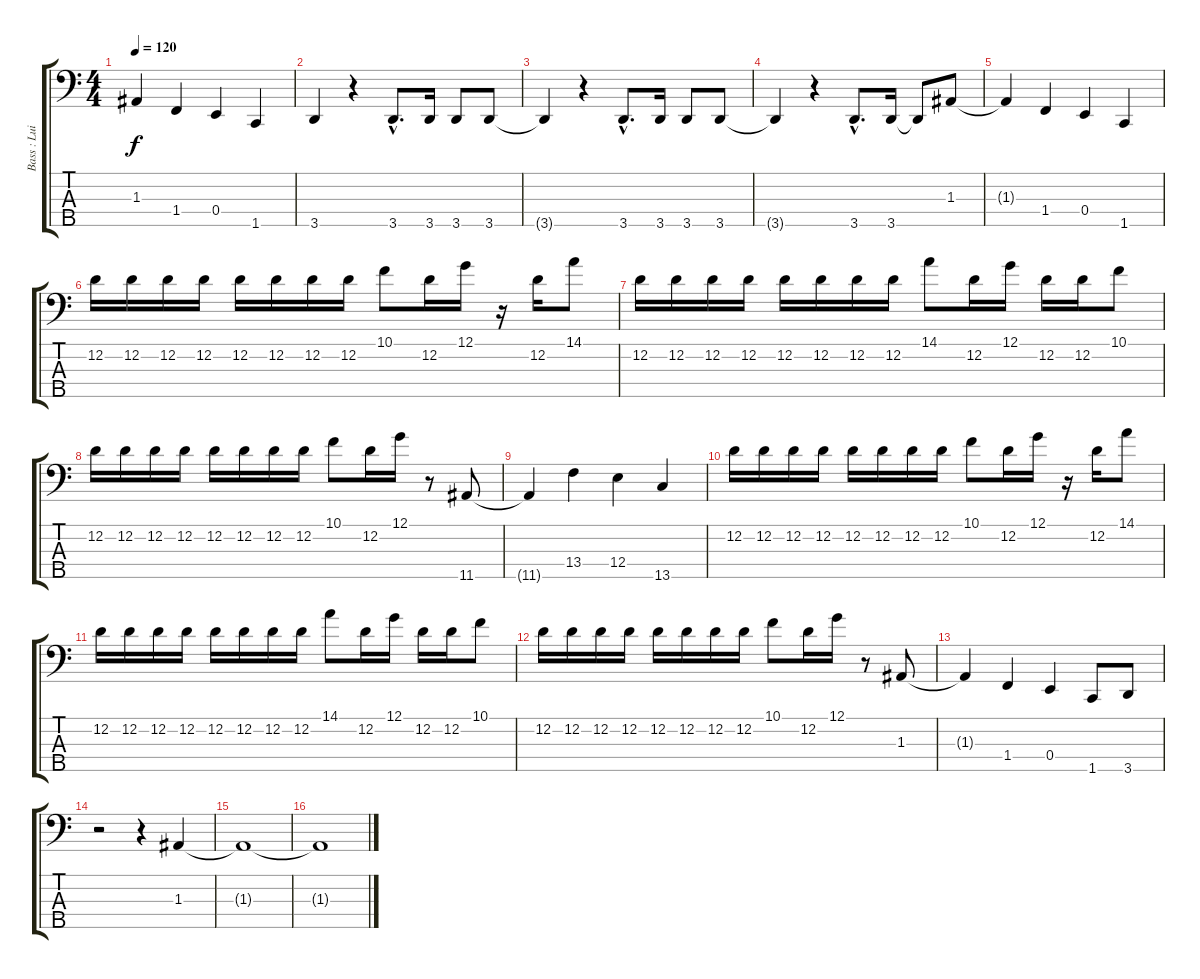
\track ("Bass : Luis Mariutti" "Bass : Lui") {instrument slapbass1}
\staff {score tabs}
\tuning (G2 D2 A1 E1 B0) {hide}
\ts (4 4)
\tempo 120
\clef f4
\ks c
1.3{t}.4{dy f} 1.4.4 0.4.4 1.5.4 |
3.5.4 r.4 3.5{hac}.8{d} 3.5.16 3.5.8 3.5.8 |
3.5{t}.4 r.4 3.5{hac}.8{d} 3.5.16 3.5.8 3.5.8 |
3.5{t}.4 r.4 3.5{hac}.8{d} 3.5.16 3.5{t}.8 1.3.8 |
1.3{t}.4 1.4.4 0.4.4 1.5.4 |
12.2.16 12.2.16 12.2.16 12.2.16 12.2.16 12.2.16 12.2.16 12.2.16 10.1.8 12.2.16 12.1.16 r.16 12.2.16 14.1.8 |
12.2.16 12.2.16 12.2.16 12.2.16 12.2.16 12.2.16 12.2.16 12.2.16 14.1.8 12.2.16 12.1.16 12.2.16 12.2.16 10.1.8 |
12.2.16 12.2.16 12.2.16 12.2.16 12.2.16 12.2.16 12.2.16 12.2.16 10.1.8 12.2.16 12.1.16 r.8 11.5.8 |
11.5{t}.4 13.4.4 12.4.4 13.5.4 |
12.2.16 12.2.16 12.2.16 12.2.16 12.2.16 12.2.16 12.2.16 12.2.16 10.1.8 12.2.16 12.1.16 r.16 12.2.16 14.1.8 |
12.2.16 12.2.16 12.2.16 12.2.16 12.2.16 12.2.16 12.2.16 12.2.16 14.1.8 12.2.16 12.1.16 12.2.16 12.2.16 10.1.8 |
12.2.16 12.2.16 12.2.16 12.2.16 12.2.16 12.2.16 12.2.16 12.2.16 10.1.8 12.2.16 12.1.16 r.8 1.3.8 |
1.3{t}.4 1.4.4 0.4.4 1.5.8 3.5.8 |
r.2 r.4 1.3.4 |
1.3{t}.1 |
1.3{t}.1
